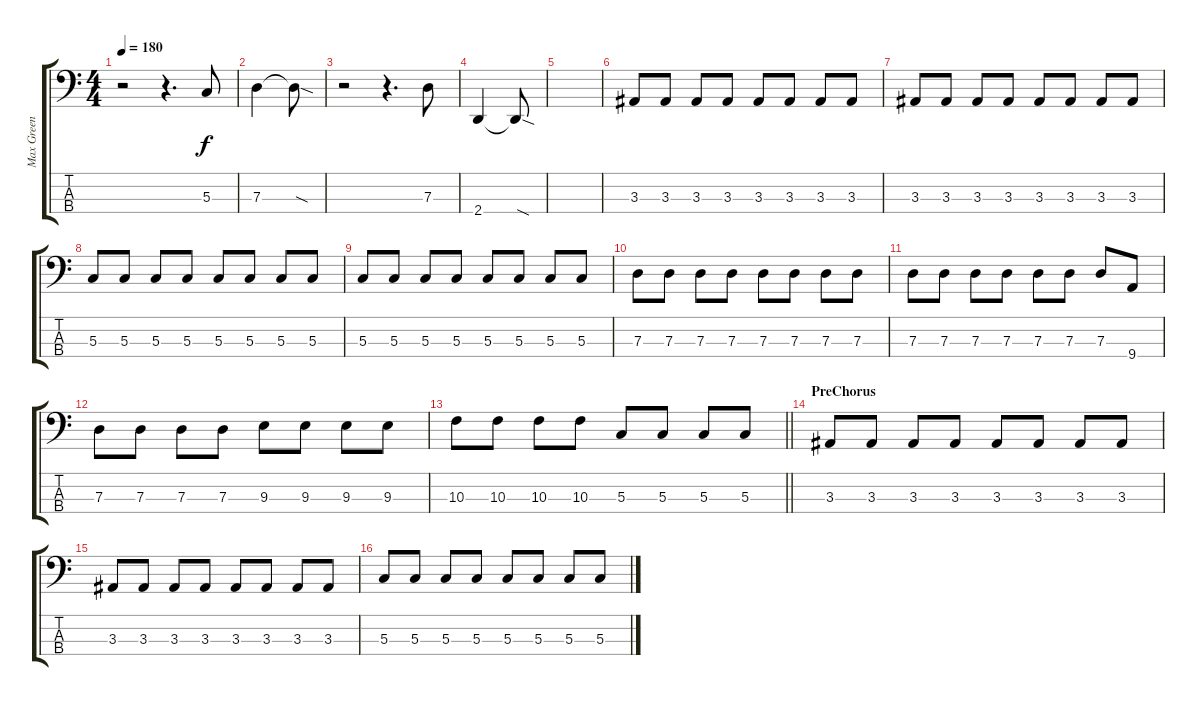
\track ("Max Green [Bass]" "Max Green ") {instrument electricbasspick}
\staff {score tabs}
\tuning (F2 C2 G1 C1) {hide}
\ts (4 4)
\tempo 180
\clef f4
\ks c
r.2{dy f} r.4{d} 5.3.8 |
7.3.4 7.3{sod t}.8 |
r.2 r.4{d} 7.3.8 |
2.4.4 2.4{sod t}.8 |
|
3.3.8 3.3.8 3.3.8 3.3.8 3.3.8 3.3.8 3.3.8 3.3.8 |
3.3.8 3.3.8 3.3.8 3.3.8 3.3.8 3.3.8 3.3.8 3.3.8 |
5.3.8 5.3.8 5.3.8 5.3.8 5.3.8 5.3.8 5.3.8 5.3.8 |
5.3.8 5.3.8 5.3.8 5.3.8 5.3.8 5.3.8 5.3.8 5.3.8 |
7.3.8{volume 16} 7.3.8 7.3.8 7.3.8 7.3.8 7.3.8 7.3.8 7.3.8 |
7.3.8 7.3.8 7.3.8 7.3.8 7.3.8 7.3.8 7.3.8 9.4.8 |
7.3.8 7.3.8 7.3.8 7.3.8 9.3.8 9.3.8 9.3.8 9.3.8 |
\barLineRight lightlight
10.3.8 10.3.8 10.3.8 10.3.8 5.3.8 5.3.8 5.3.8 5.3.8 |
\section ("" "PreChorus")
3.3.8 3.3.8 3.3.8 3.3.8 3.3.8 3.3.8 3.3.8 3.3.8 |
3.3.8 3.3.8 3.3.8 3.3.8 3.3.8 3.3.8 3.3.8 3.3.8 |
5.3.8 5.3.8 5.3.8 5.3.8 5.3.8 5.3.8 5.3.8 5.3.8
